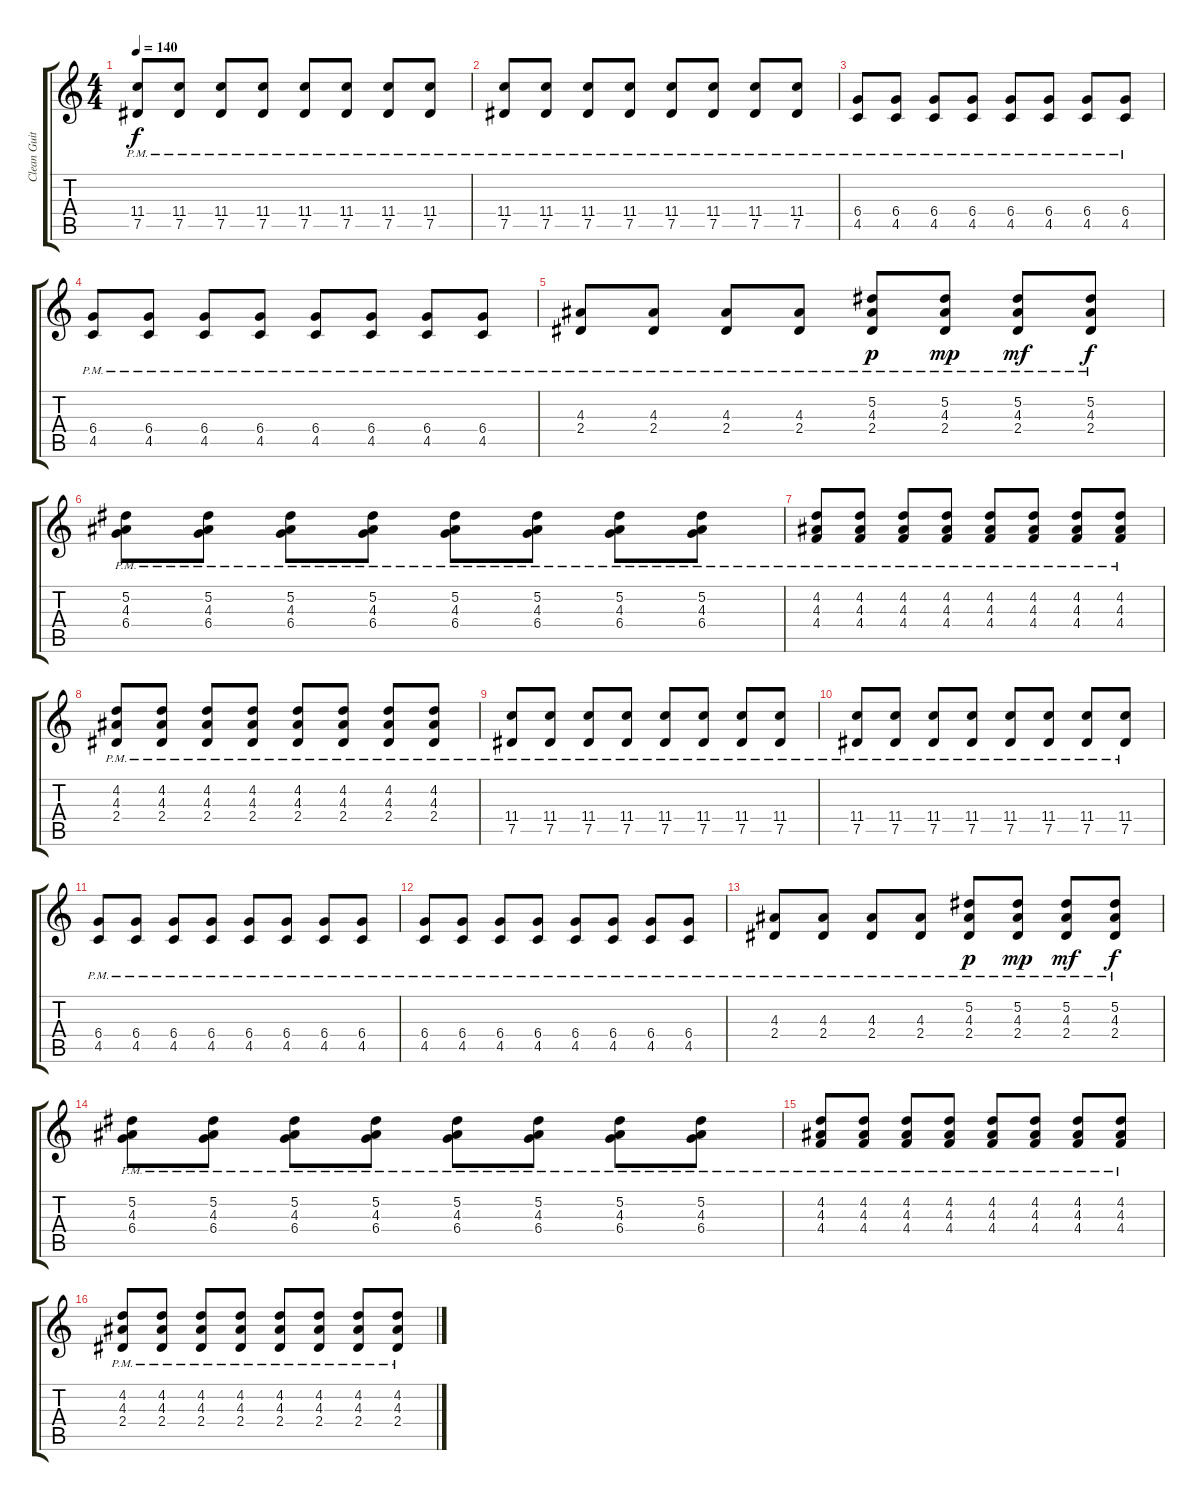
\track ("Clean Guitar L" "Clean Guit") {instrument electricguitarjazz}
\staff {score tabs}
\tuning (Eb4 Bb3 Gb3 Db3 Ab2 Db2) {hide}
\ts (4 4)
\tempo 140
\clef g2
\ks c
(11.4{pm} 7.5{pm}).8{dy f} (11.4{pm} 7.5{pm}).8 (11.4{pm} 7.5{pm}).8 (11.4{pm} 7.5{pm}).8 (11.4{pm} 7.5{pm}).8 (11.4{pm} 7.5{pm}).8 (11.4{pm} 7.5{pm}).8 (11.4{pm} 7.5{pm}).8 |
(11.4{pm} 7.5{pm}).8 (11.4{pm} 7.5{pm}).8 (11.4{pm} 7.5{pm}).8 (11.4{pm} 7.5{pm}).8 (11.4{pm} 7.5{pm}).8 (11.4{pm} 7.5{pm}).8 (11.4{pm} 7.5{pm}).8 (11.4{pm} 7.5{pm}).8 |
(6.4{pm} 4.5{pm}).8 (6.4{pm} 4.5{pm}).8 (6.4{pm} 4.5{pm}).8 (6.4{pm} 4.5{pm}).8 (6.4{pm} 4.5{pm}).8 (6.4{pm} 4.5{pm}).8 (6.4{pm} 4.5{pm}).8 (6.4{pm} 4.5{pm}).8 |
(6.4{pm} 4.5{pm}).8 (6.4{pm} 4.5{pm}).8 (6.4{pm} 4.5{pm}).8 (6.4{pm} 4.5{pm}).8 (6.4{pm} 4.5{pm}).8 (6.4{pm} 4.5{pm}).8 (6.4{pm} 4.5{pm}).8 (6.4{pm} 4.5{pm}).8 |
(4.3{pm} 2.4{pm}).8 (4.3{pm} 2.4{pm}).8 (4.3{pm} 2.4{pm}).8 (4.3{pm} 2.4{pm}).8 (5.2 4.3{pm} 2.4{pm}).8{dy p} (5.2 4.3{pm} 2.4{pm}).8{dy mp} (5.2 4.3{pm} 2.4{pm}).8{dy mf} (5.2 4.3{pm} 2.4{pm}).8{dy f} |
(5.2{pm} 4.3{pm} 6.4{pm}).8 (5.2{pm} 4.3{pm} 6.4{pm}).8 (5.2{pm} 4.3{pm} 6.4{pm}).8 (5.2{pm} 4.3{pm} 6.4{pm}).8 (5.2{pm} 4.3{pm} 6.4{pm}).8 (5.2{pm} 4.3{pm} 6.4{pm}).8 (5.2{pm} 4.3{pm} 6.4{pm}).8 (5.2{pm} 4.3{pm} 6.4{pm}).8 |
(4.2{pm} 4.3{pm} 4.4{pm}).8 (4.2{pm} 4.3{pm} 4.4{pm}).8 (4.2{pm} 4.3{pm} 4.4{pm}).8 (4.2{pm} 4.3{pm} 4.4{pm}).8 (4.2{pm} 4.3{pm} 4.4{pm}).8 (4.2{pm} 4.3{pm} 4.4{pm}).8 (4.2{pm} 4.3{pm} 4.4{pm}).8 (4.2{pm} 4.3{pm} 4.4{pm}).8 |
(4.2{pm} 4.3 2.4{pm}).8 (4.2{pm} 4.3{pm} 2.4{pm}).8 (4.2{pm} 4.3{pm} 2.4{pm}).8 (4.2{pm} 4.3{pm} 2.4{pm}).8 (4.2{pm} 4.3{pm} 2.4{pm}).8 (4.2{pm} 4.3{pm} 2.4{pm}).8 (4.2{pm} 4.3{pm} 2.4{pm}).8 (4.2{pm} 4.3{pm} 2.4{pm}).8 |
(11.4{pm} 7.5{pm}).8 (11.4{pm} 7.5{pm}).8 (11.4{pm} 7.5{pm}).8 (11.4{pm} 7.5{pm}).8 (11.4{pm} 7.5{pm}).8 (11.4{pm} 7.5{pm}).8 (11.4{pm} 7.5{pm}).8 (11.4{pm} 7.5{pm}).8 |
(11.4{pm} 7.5{pm}).8 (11.4{pm} 7.5{pm}).8 (11.4{pm} 7.5{pm}).8 (11.4{pm} 7.5{pm}).8 (11.4{pm} 7.5{pm}).8 (11.4{pm} 7.5{pm}).8 (11.4{pm} 7.5{pm}).8 (11.4{pm} 7.5{pm}).8 |
(6.4{pm} 4.5{pm}).8 (6.4{pm} 4.5{pm}).8 (6.4{pm} 4.5{pm}).8 (6.4{pm} 4.5{pm}).8 (6.4{pm} 4.5{pm}).8 (6.4{pm} 4.5{pm}).8 (6.4{pm} 4.5{pm}).8 (6.4{pm} 4.5{pm}).8 |
(6.4{pm} 4.5{pm}).8 (6.4{pm} 4.5{pm}).8 (6.4{pm} 4.5{pm}).8 (6.4{pm} 4.5{pm}).8 (6.4{pm} 4.5{pm}).8 (6.4{pm} 4.5{pm}).8 (6.4{pm} 4.5{pm}).8 (6.4{pm} 4.5{pm}).8 |
(4.3{pm} 2.4{pm}).8 (4.3{pm} 2.4{pm}).8 (4.3{pm} 2.4{pm}).8 (4.3{pm} 2.4{pm}).8 (5.2 4.3{pm} 2.4{pm}).8{dy p} (5.2 4.3{pm} 2.4{pm}).8{dy mp} (5.2 4.3{pm} 2.4{pm}).8{dy mf} (5.2 4.3{pm} 2.4{pm}).8{dy f} |
(5.2{pm} 4.3{pm} 6.4{pm}).8 (5.2{pm} 4.3{pm} 6.4{pm}).8 (5.2{pm} 4.3{pm} 6.4{pm}).8 (5.2{pm} 4.3{pm} 6.4{pm}).8 (5.2{pm} 4.3{pm} 6.4{pm}).8 (5.2{pm} 4.3{pm} 6.4{pm}).8 (5.2{pm} 4.3{pm} 6.4{pm}).8 (5.2{pm} 4.3{pm} 6.4{pm}).8 |
(4.2{pm} 4.3{pm} 4.4{pm}).8 (4.2{pm} 4.3{pm} 4.4{pm}).8 (4.2{pm} 4.3{pm} 4.4{pm}).8 (4.2{pm} 4.3{pm} 4.4{pm}).8 (4.2{pm} 4.3{pm} 4.4{pm}).8 (4.2{pm} 4.3{pm} 4.4{pm}).8 (4.2{pm} 4.3{pm} 4.4{pm}).8 (4.2{pm} 4.3{pm} 4.4{pm}).8 |
(4.2{pm} 4.3 2.4{pm}).8 (4.2{pm} 4.3{pm} 2.4{pm}).8 (4.2{pm} 4.3{pm} 2.4{pm}).8 (4.2{pm} 4.3{pm} 2.4{pm}).8 (4.2{pm} 4.3{pm} 2.4{pm}).8 (4.2{pm} 4.3{pm} 2.4{pm}).8 (4.2{pm} 4.3{pm} 2.4{pm}).8 (4.2{pm} 4.3{pm} 2.4{pm}).8
